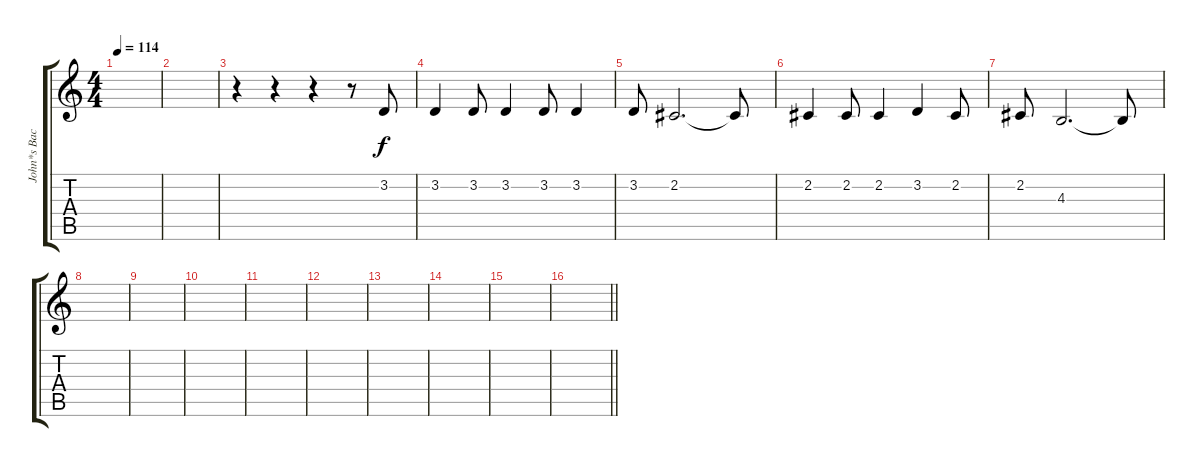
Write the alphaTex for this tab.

\track ("John*s Backup Vocals" "John*s Bac") {instrument flute}
\staff {score tabs}
\tuning (E4 B3 G3 D3 A2 E2) {hide}
\ts (4 4)
\tempo 114
\clef g2
\ks c
|
|
r.4 r.4 r.4 r.8 3.2.8 |
3.2.4 3.2.8 3.2.4 3.2.8 3.2.4 |
3.2.8 2.2.2{d} 2.2{t}.8 |
2.2.4 2.2.8 2.2.4 3.2.4 2.2.8 |
2.2.8 4.3.2{d} 4.3{t}.8 |
|
|
|
|
|
|
|
|
\barLineRight lightlight
